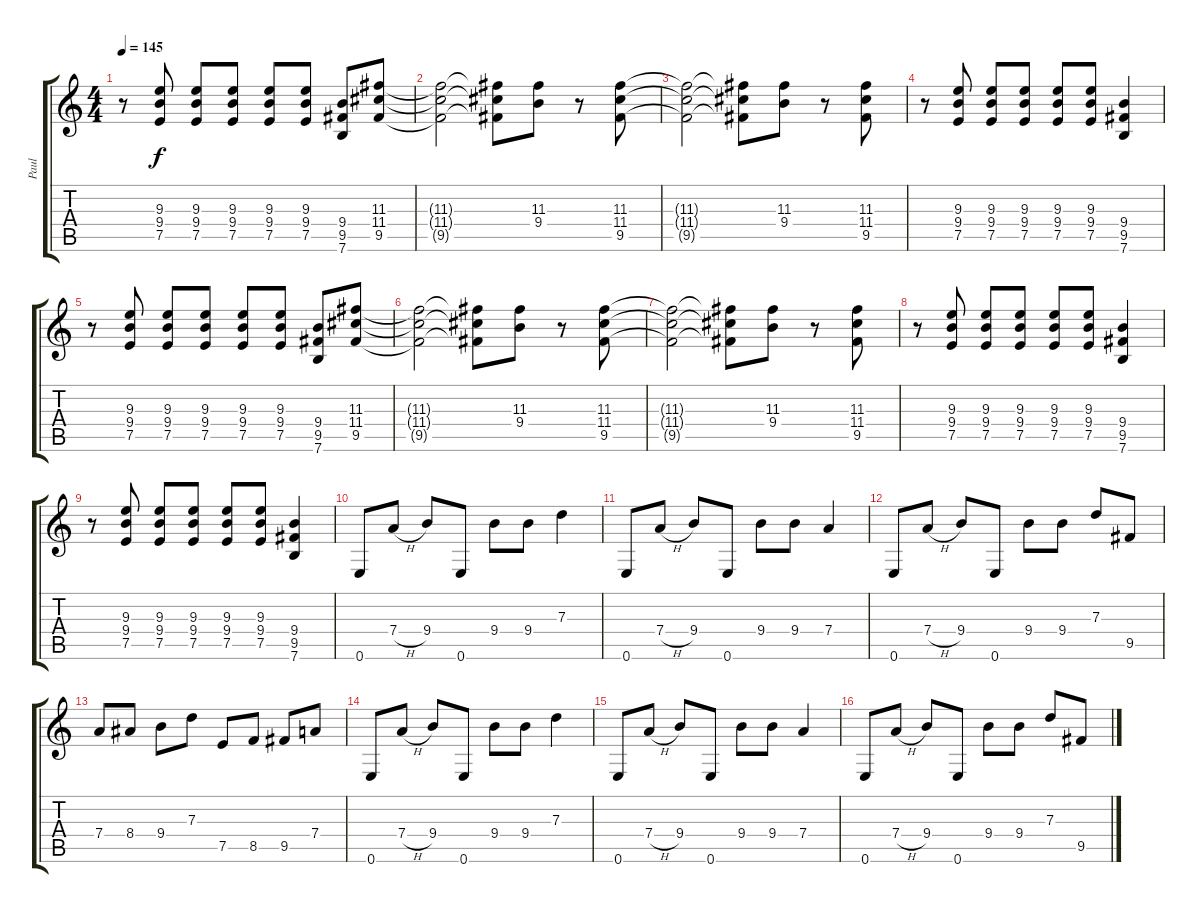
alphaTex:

\track ("Paul " "Paul ") {instrument distortionguitar}
\staff {score tabs}
\tuning (E4 B3 G3 D3 A2 E2) {hide}
\ts (4 4)
\tempo 145
\clef g2
\ks c
r.8{dy f} (9.3 9.4 7.5).8 (9.3 9.4 7.5).8 (9.3 9.4 7.5).8 (9.3 9.4 7.5).8 (9.3 9.4 7.5).8 (9.4 9.5 7.6).8 (11.3 11.4 9.5).8 |
(11.3{t} 11.4{t} 9.5{t}).2 (11.3{t} 11.4{t} 9.5{t}).8 (11.3 9.4).8 r.8 (11.3 11.4 9.5).8 |
(11.3{t} 11.4{t} 9.5{t}).2 (11.3{t} 11.4{t} 9.5{t}).8 (11.3 9.4).8 r.8 (11.3 11.4 9.5).8 |
r.8 (9.3 9.4 7.5).8 (9.3 9.4 7.5).8 (9.3 9.4 7.5).8 (9.3 9.4 7.5).8 (9.3 9.4 7.5).8 (9.4 9.5 7.6).4 |
r.8 (9.3 9.4 7.5).8 (9.3 9.4 7.5).8 (9.3 9.4 7.5).8 (9.3 9.4 7.5).8 (9.3 9.4 7.5).8 (9.4 9.5 7.6).8 (11.3 11.4 9.5).8 |
(11.3{t} 11.4{t} 9.5{t}).2 (11.3{t} 11.4{t} 9.5{t}).8 (11.3 9.4).8 r.8 (11.3 11.4 9.5).8 |
(11.3{t} 11.4{t} 9.5{t}).2 (11.3{t} 11.4{t} 9.5{t}).8 (11.3 9.4).8 r.8 (11.3 11.4 9.5).8 |
r.8 (9.3 9.4 7.5).8 (9.3 9.4 7.5).8 (9.3 9.4 7.5).8 (9.3 9.4 7.5).8 (9.3 9.4 7.5).8 (9.4 9.5 7.6).4 |
r.8 (9.3 9.4 7.5).8 (9.3 9.4 7.5).8 (9.3 9.4 7.5).8 (9.3 9.4 7.5).8 (9.3 9.4 7.5).8 (9.4 9.5 7.6).4 |
0.6.8 7.4{h}.8 9.4.8 0.6.8 9.4.8 9.4.8 7.3.4 |
0.6.8 7.4{h}.8 9.4.8 0.6.8 9.4.8 9.4.8 7.4.4 |
0.6.8 7.4{h}.8 9.4.8 0.6.8 9.4.8 9.4.8 7.3.8 9.5.8 |
7.4.8 8.4.8 9.4.8 7.3.8 7.5.8 8.5.8 9.5.8 7.4.8 |
0.6.8 7.4{h}.8 9.4.8 0.6.8 9.4.8 9.4.8 7.3.4 |
0.6.8 7.4{h}.8 9.4.8 0.6.8 9.4.8 9.4.8 7.4.4 |
0.6.8 7.4{h}.8 9.4.8 0.6.8 9.4.8 9.4.8 7.3.8 9.5.8
